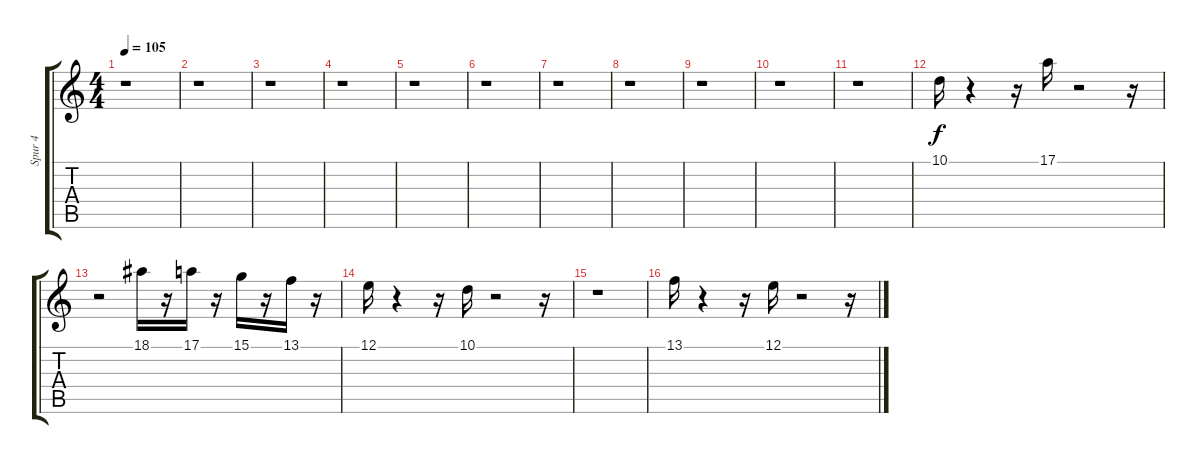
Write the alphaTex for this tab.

\track ("Spur 4" "Spur 4") {instrument lead3calliope}
\staff {score tabs}
\tuning (E4 B3 G3 D3 A2 E2) {hide}
\ts (4 4)
\tempo 105
\clef g2
\ks c
r.1{dy p} |
r.1 |
r.1 |
r.1 |
r.1 |
r.1 |
r.1 |
r.1 |
r.1 |
r.1 |
r.1 |
10.1.16{dy f} r.4 r.16 17.1.16 r.2 r.16 |
r.2 18.1.16 r.16 17.1.16 r.16 15.1.16 r.16 13.1.16 r.16 |
12.1.16 r.4 r.16 10.1.16 r.2 r.16 |
r.1 |
13.1.16 r.4 r.16 12.1.16 r.2 r.16
